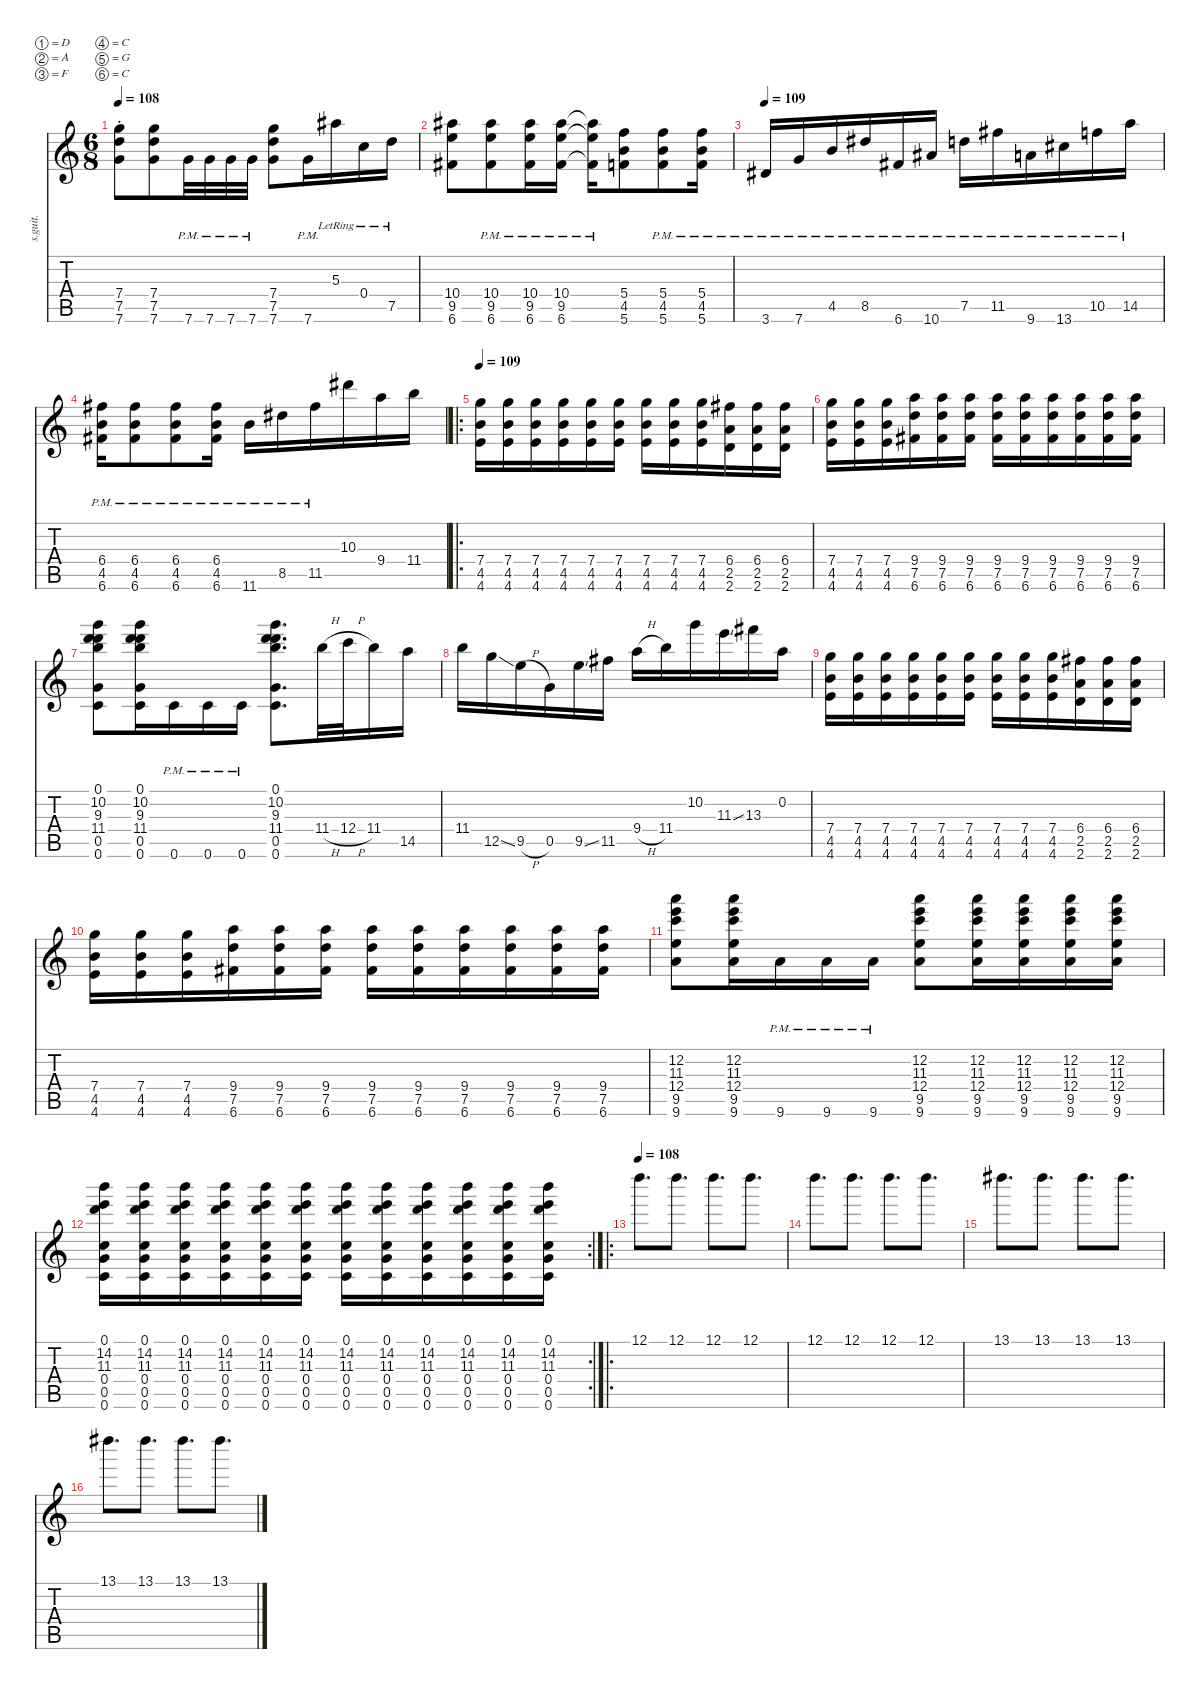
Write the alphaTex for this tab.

\defaultSystemsLayout 4
\hideDynamics
\bracketExtendMode nobrackets
\track ("Octaver effect gt1" "s.guit.") {instrument distortionguitar}
\staff {score tabs}
\tuning (D5 A4 F4 C4 G3 C3)
\ts (6 8)
\tempo 108
\clef g2
\ks c
(7.4{st} 7.5{st} 7.6{st}).8{lyrics (0 "") lyrics (1 "") lyrics (2 "") lyrics (3 "") lyrics (4 "") dy mf} (7.4 7.5 7.6).8{lyrics (0 "") lyrics (1 "") lyrics (2 "") lyrics (3 "") lyrics (4 "")} 7.6{pm}.32{lyrics (0 "") lyrics (1 "") lyrics (2 "") lyrics (3 "") lyrics (4 "")} 7.6{pm}.32{lyrics (0 "") lyrics (1 "") lyrics (2 "") lyrics (3 "") lyrics (4 "")} 7.6{pm}.32{lyrics (0 "") lyrics (1 "") lyrics (2 "") lyrics (3 "") lyrics (4 "")} 7.6{pm}.32{lyrics (0 "") lyrics (1 "") lyrics (2 "") lyrics (3 "") lyrics (4 "")} (7.4 7.5 7.6).8{lyrics (0 "") lyrics (1 "") lyrics (2 "") lyrics (3 "") lyrics (4 "")} 7.6{pm}.16{lyrics (0 "") lyrics (1 "") lyrics (2 "") lyrics (3 "") lyrics (4 "")} 5.3{lr acc #}.16{lyrics (0 "") lyrics (1 "") lyrics (2 "") lyrics (3 "") lyrics (4 "")} 0.4{lr}.16{lyrics (0 "") lyrics (1 "") lyrics (2 "") lyrics (3 "") lyrics (4 "")} 7.5{lr}.16{lyrics (0 "") lyrics (1 "") lyrics (2 "") lyrics (3 "") lyrics (4 "")} |
(10.4{acc #} 9.5 6.6{acc #}).8{lyrics (0 "") lyrics (1 "") lyrics (2 "") lyrics (3 "") lyrics (4 "")} (10.4{pm acc #} 9.5{pm} 6.6{pm acc #}).8{lyrics (0 "") lyrics (1 "") lyrics (2 "") lyrics (3 "") lyrics (4 "")} (10.4{pm acc #} 9.5{pm} 6.6{pm acc #}).16{lyrics (0 "") lyrics (1 "") lyrics (2 "") lyrics (3 "") lyrics (4 "")} (10.4{pm acc #} 9.5{pm} 6.6{pm acc #}).16{lyrics (0 "") lyrics (1 "") lyrics (2 "") lyrics (3 "") lyrics (4 "")} (10.4{pm t acc #} 9.5{pm t} 6.6{pm t acc #}).16{lyrics (0 "") lyrics (1 "") lyrics (2 "") lyrics (3 "") lyrics (4 "")} (5.4 4.5 5.6).8{lyrics (0 "") lyrics (1 "") lyrics (2 "") lyrics (3 "") lyrics (4 "")} (5.4{pm} 4.5{pm} 5.6{pm}).8{lyrics (0 "") lyrics (1 "") lyrics (2 "") lyrics (3 "") lyrics (4 "")} (5.4{pm} 4.5{pm} 5.6{pm}).16{lyrics (0 "") lyrics (1 "") lyrics (2 "") lyrics (3 "") lyrics (4 "")} |
\tempo 109
3.6{pm acc #}.16{lyrics (0 "") lyrics (1 "") lyrics (2 "") lyrics (3 "") lyrics (4 "")} 7.6{pm}.16{lyrics (0 "") lyrics (1 "") lyrics (2 "") lyrics (3 "") lyrics (4 "")} 4.5{pm}.16{lyrics (0 "") lyrics (1 "") lyrics (2 "") lyrics (3 "") lyrics (4 "")} 8.5{pm acc #}.16{lyrics (0 "") lyrics (1 "") lyrics (2 "") lyrics (3 "") lyrics (4 "")} 6.6{pm acc #}.16{lyrics (0 "") lyrics (1 "") lyrics (2 "") lyrics (3 "") lyrics (4 "")} 10.6{pm acc #}.16{lyrics (0 "") lyrics (1 "") lyrics (2 "") lyrics (3 "") lyrics (4 "")} 7.5{pm}.16{lyrics (0 "") lyrics (1 "") lyrics (2 "") lyrics (3 "") lyrics (4 "")} 11.5{pm acc #}.16{lyrics (0 "") lyrics (1 "") lyrics (2 "") lyrics (3 "") lyrics (4 "")} 9.6{pm}.16{lyrics (0 "") lyrics (1 "") lyrics (2 "") lyrics (3 "") lyrics (4 "")} 13.6{pm acc #}.16{lyrics (0 "") lyrics (1 "") lyrics (2 "") lyrics (3 "") lyrics (4 "")} 10.5{pm}.16{lyrics (0 "") lyrics (1 "") lyrics (2 "") lyrics (3 "") lyrics (4 "")} 14.5{pm}.16{lyrics (0 "") lyrics (1 "") lyrics (2 "") lyrics (3 "") lyrics (4 "")} |
(6.4{pm acc #} 4.5{pm} 6.6{pm acc #}).16{lyrics (0 "") lyrics (1 "") lyrics (2 "") lyrics (3 "") lyrics (4 "")} (6.4{pm acc #} 4.5{pm} 6.6{pm acc #}).8{lyrics (0 "") lyrics (1 "") lyrics (2 "") lyrics (3 "") lyrics (4 "")} (6.4{pm acc #} 4.5{pm} 6.6{pm acc #}).8{lyrics (0 "") lyrics (1 "") lyrics (2 "") lyrics (3 "") lyrics (4 "")} (6.4{pm acc #} 4.5{pm} 6.6{pm acc #}).16{lyrics (0 "") lyrics (1 "") lyrics (2 "") lyrics (3 "") lyrics (4 "")} 11.6{pm}.16{lyrics (0 "") lyrics (1 "") lyrics (2 "") lyrics (3 "") lyrics (4 "")} 8.5{pm acc #}.16{lyrics (0 "") lyrics (1 "") lyrics (2 "") lyrics (3 "") lyrics (4 "")} 11.5{pm acc #}.16{lyrics (0 "") lyrics (1 "") lyrics (2 "") lyrics (3 "") lyrics (4 "")} 10.3{acc #}.16{lyrics (0 "") lyrics (1 "") lyrics (2 "") lyrics (3 "") lyrics (4 "")} 9.4.16{lyrics (0 "") lyrics (1 "") lyrics (2 "") lyrics (3 "") lyrics (4 "")} 11.4.16{lyrics (0 "") lyrics (1 "") lyrics (2 "") lyrics (3 "") lyrics (4 "")} |
\ro
\tempo 109
(7.4 4.5 4.6).16{lyrics (0 "") lyrics (1 "") lyrics (2 "") lyrics (3 "") lyrics (4 "")} (7.4 4.5 4.6).16{lyrics (0 "") lyrics (1 "") lyrics (2 "") lyrics (3 "") lyrics (4 "")} (7.4 4.5 4.6).16{lyrics (0 "") lyrics (1 "") lyrics (2 "") lyrics (3 "") lyrics (4 "")} (7.4 4.5 4.6).16{lyrics (0 "") lyrics (1 "") lyrics (2 "") lyrics (3 "") lyrics (4 "")} (7.4 4.5 4.6).16{lyrics (0 "") lyrics (1 "") lyrics (2 "") lyrics (3 "") lyrics (4 "")} (7.4 4.5 4.6).16{lyrics (0 "") lyrics (1 "") lyrics (2 "") lyrics (3 "") lyrics (4 "")} (7.4 4.5 4.6).16{lyrics (0 "") lyrics (1 "") lyrics (2 "") lyrics (3 "") lyrics (4 "")} (7.4 4.5 4.6).16{lyrics (0 "") lyrics (1 "") lyrics (2 "") lyrics (3 "") lyrics (4 "")} (7.4 4.5 4.6).16{lyrics (0 "") lyrics (1 "") lyrics (2 "") lyrics (3 "") lyrics (4 "")} (6.4{acc #} 2.5 2.6).16{lyrics (0 "") lyrics (1 "") lyrics (2 "") lyrics (3 "") lyrics (4 "")} (6.4{acc #} 2.5 2.6).16{lyrics (0 "") lyrics (1 "") lyrics (2 "") lyrics (3 "") lyrics (4 "")} (6.4{acc #} 2.5 2.6).16{lyrics (0 "") lyrics (1 "") lyrics (2 "") lyrics (3 "") lyrics (4 "")} |
(7.4 4.5 4.6).16{lyrics (0 "") lyrics (1 "") lyrics (2 "") lyrics (3 "") lyrics (4 "")} (7.4 4.5 4.6).16{lyrics (0 "") lyrics (1 "") lyrics (2 "") lyrics (3 "") lyrics (4 "")} (7.4 4.5 4.6).16{lyrics (0 "") lyrics (1 "") lyrics (2 "") lyrics (3 "") lyrics (4 "")} (9.4 7.5 6.6{acc #}).16{lyrics (0 "") lyrics (1 "") lyrics (2 "") lyrics (3 "") lyrics (4 "")} (9.4 7.5 6.6{acc #}).16{lyrics (0 "") lyrics (1 "") lyrics (2 "") lyrics (3 "") lyrics (4 "")} (9.4 7.5 6.6{acc #}).16{lyrics (0 "") lyrics (1 "") lyrics (2 "") lyrics (3 "") lyrics (4 "")} (9.4 7.5 6.6{acc #}).16{lyrics (0 "") lyrics (1 "") lyrics (2 "") lyrics (3 "") lyrics (4 "")} (9.4 7.5 6.6{acc #}).16{lyrics (0 "") lyrics (1 "") lyrics (2 "") lyrics (3 "") lyrics (4 "")} (9.4 7.5 6.6{acc #}).16{lyrics (0 "") lyrics (1 "") lyrics (2 "") lyrics (3 "") lyrics (4 "")} (9.4 7.5 6.6{acc #}).16{lyrics (0 "") lyrics (1 "") lyrics (2 "") lyrics (3 "") lyrics (4 "")} (9.4 7.5 6.6{acc #}).16{lyrics (0 "") lyrics (1 "") lyrics (2 "") lyrics (3 "") lyrics (4 "")} (9.4 7.5 6.6{acc #}).16{lyrics (0 "") lyrics (1 "") lyrics (2 "") lyrics (3 "") lyrics (4 "")} |
(0.1 10.2 9.3 11.4 0.5 0.6).8{lyrics (0 "") lyrics (1 "") lyrics (2 "") lyrics (3 "") lyrics (4 "")} (0.1 10.2 9.3 11.4 0.5 0.6).16{lyrics (0 "") lyrics (1 "") lyrics (2 "") lyrics (3 "") lyrics (4 "")} 0.6{pm}.16{lyrics (0 "") lyrics (1 "") lyrics (2 "") lyrics (3 "") lyrics (4 "")} 0.6{pm}.16{lyrics (0 "") lyrics (1 "") lyrics (2 "") lyrics (3 "") lyrics (4 "")} 0.6{pm}.16{lyrics (0 "") lyrics (1 "") lyrics (2 "") lyrics (3 "") lyrics (4 "")} (0.1 10.2 9.3 11.4 0.5 0.6).8{d lyrics (0 "") lyrics (1 "") lyrics (2 "") lyrics (3 "") lyrics (4 "")} 11.4{h}.32{lyrics (0 "") lyrics (1 "") lyrics (2 "") lyrics (3 "") lyrics (4 "")} 12.4{h}.32{lyrics (0 "") lyrics (1 "") lyrics (2 "") lyrics (3 "") lyrics (4 "")} 11.4.16{lyrics (0 "") lyrics (1 "") lyrics (2 "") lyrics (3 "") lyrics (4 "")} 14.5.16{lyrics (0 "") lyrics (1 "") lyrics (2 "") lyrics (3 "") lyrics (4 "")} |
11.4.16{lyrics (0 "") lyrics (1 "") lyrics (2 "") lyrics (3 "") lyrics (4 "")} 12.5{ss}.16{lyrics (0 "") lyrics (1 "") lyrics (2 "") lyrics (3 "") lyrics (4 "")} 9.5{h}.16{lyrics (0 "") lyrics (1 "") lyrics (2 "") lyrics (3 "") lyrics (4 "")} 0.5.16{lyrics (0 "") lyrics (1 "") lyrics (2 "") lyrics (3 "") lyrics (4 "")} 9.5{ss}.16{lyrics (0 "") lyrics (1 "") lyrics (2 "") lyrics (3 "") lyrics (4 "")} 11.5{acc #}.16{lyrics (0 "") lyrics (1 "") lyrics (2 "") lyrics (3 "") lyrics (4 "")} 9.4{h}.16{lyrics (0 "") lyrics (1 "") lyrics (2 "") lyrics (3 "") lyrics (4 "")} 11.4.16{lyrics (0 "") lyrics (1 "") lyrics (2 "") lyrics (3 "") lyrics (4 "")} 10.2.16{lyrics (0 "") lyrics (1 "") lyrics (2 "") lyrics (3 "") lyrics (4 "")} 11.3{ss}.16{lyrics (0 "") lyrics (1 "") lyrics (2 "") lyrics (3 "") lyrics (4 "")} 13.3{acc #}.16{lyrics (0 "") lyrics (1 "") lyrics (2 "") lyrics (3 "") lyrics (4 "")} 0.2.16{lyrics (0 "") lyrics (1 "") lyrics (2 "") lyrics (3 "") lyrics (4 "")} |
(7.4 4.5 4.6).16{lyrics (0 "") lyrics (1 "") lyrics (2 "") lyrics (3 "") lyrics (4 "")} (7.4 4.5 4.6).16{lyrics (0 "") lyrics (1 "") lyrics (2 "") lyrics (3 "") lyrics (4 "")} (7.4 4.5 4.6).16{lyrics (0 "") lyrics (1 "") lyrics (2 "") lyrics (3 "") lyrics (4 "")} (7.4 4.5 4.6).16{lyrics (0 "") lyrics (1 "") lyrics (2 "") lyrics (3 "") lyrics (4 "")} (7.4 4.5 4.6).16{lyrics (0 "") lyrics (1 "") lyrics (2 "") lyrics (3 "") lyrics (4 "")} (7.4 4.5 4.6).16{lyrics (0 "") lyrics (1 "") lyrics (2 "") lyrics (3 "") lyrics (4 "")} (7.4 4.5 4.6).16{lyrics (0 "") lyrics (1 "") lyrics (2 "") lyrics (3 "") lyrics (4 "")} (7.4 4.5 4.6).16{lyrics (0 "") lyrics (1 "") lyrics (2 "") lyrics (3 "") lyrics (4 "")} (7.4 4.5 4.6).16{lyrics (0 "") lyrics (1 "") lyrics (2 "") lyrics (3 "") lyrics (4 "")} (6.4{acc #} 2.5 2.6).16{lyrics (0 "") lyrics (1 "") lyrics (2 "") lyrics (3 "") lyrics (4 "")} (6.4{acc #} 2.5 2.6).16{lyrics (0 "") lyrics (1 "") lyrics (2 "") lyrics (3 "") lyrics (4 "")} (6.4{acc #} 2.5 2.6).16{lyrics (0 "") lyrics (1 "") lyrics (2 "") lyrics (3 "") lyrics (4 "")} |
(7.4 4.5 4.6).16{lyrics (0 "") lyrics (1 "") lyrics (2 "") lyrics (3 "") lyrics (4 "")} (7.4 4.5 4.6).16{lyrics (0 "") lyrics (1 "") lyrics (2 "") lyrics (3 "") lyrics (4 "")} (7.4 4.5 4.6).16{lyrics (0 "") lyrics (1 "") lyrics (2 "") lyrics (3 "") lyrics (4 "")} (9.4 7.5 6.6{acc #}).16{lyrics (0 "") lyrics (1 "") lyrics (2 "") lyrics (3 "") lyrics (4 "")} (9.4 7.5 6.6{acc #}).16{lyrics (0 "") lyrics (1 "") lyrics (2 "") lyrics (3 "") lyrics (4 "")} (9.4 7.5 6.6{acc #}).16{lyrics (0 "") lyrics (1 "") lyrics (2 "") lyrics (3 "") lyrics (4 "")} (9.4 7.5 6.6{acc #}).16{lyrics (0 "") lyrics (1 "") lyrics (2 "") lyrics (3 "") lyrics (4 "")} (9.4 7.5 6.6{acc #}).16{lyrics (0 "") lyrics (1 "") lyrics (2 "") lyrics (3 "") lyrics (4 "")} (9.4 7.5 6.6{acc #}).16{lyrics (0 "") lyrics (1 "") lyrics (2 "") lyrics (3 "") lyrics (4 "")} (9.4 7.5 6.6{acc #}).16{lyrics (0 "") lyrics (1 "") lyrics (2 "") lyrics (3 "") lyrics (4 "")} (9.4 7.5 6.6{acc #}).16{lyrics (0 "") lyrics (1 "") lyrics (2 "") lyrics (3 "") lyrics (4 "")} (9.4 7.5 6.6{acc #}).16{lyrics (0 "") lyrics (1 "") lyrics (2 "") lyrics (3 "") lyrics (4 "")} |
(12.2 11.3 12.4 9.5 9.6).8{lyrics (0 "") lyrics (1 "") lyrics (2 "") lyrics (3 "") lyrics (4 "")} (12.2 11.3 12.4 9.5 9.6).16{lyrics (0 "") lyrics (1 "") lyrics (2 "") lyrics (3 "") lyrics (4 "")} 9.6{pm}.16{lyrics (0 "") lyrics (1 "") lyrics (2 "") lyrics (3 "") lyrics (4 "")} 9.6{pm}.16{lyrics (0 "") lyrics (1 "") lyrics (2 "") lyrics (3 "") lyrics (4 "")} 9.6{pm}.16{lyrics (0 "") lyrics (1 "") lyrics (2 "") lyrics (3 "") lyrics (4 "")} (12.2 11.3 12.4 9.5 9.6).8{lyrics (0 "") lyrics (1 "") lyrics (2 "") lyrics (3 "") lyrics (4 "")} (12.2 11.3 12.4 9.5 9.6).16{lyrics (0 "") lyrics (1 "") lyrics (2 "") lyrics (3 "") lyrics (4 "")} (12.2 11.3 12.4 9.5 9.6).16{lyrics (0 "") lyrics (1 "") lyrics (2 "") lyrics (3 "") lyrics (4 "")} (12.2 11.3 12.4 9.5 9.6).16{lyrics (0 "") lyrics (1 "") lyrics (2 "") lyrics (3 "") lyrics (4 "")} (12.2 11.3 12.4 9.5 9.6).16{lyrics (0 "") lyrics (1 "") lyrics (2 "") lyrics (3 "") lyrics (4 "")} |
\rc 2
(0.1 14.2 11.3 0.4 0.5 0.6).16{lyrics (0 "") lyrics (1 "") lyrics (2 "") lyrics (3 "") lyrics (4 "")} (0.1 14.2 11.3 0.4 0.5 0.6).16{lyrics (0 "") lyrics (1 "") lyrics (2 "") lyrics (3 "") lyrics (4 "")} (0.1 14.2 11.3 0.4 0.5 0.6).16{lyrics (0 "") lyrics (1 "") lyrics (2 "") lyrics (3 "") lyrics (4 "")} (0.1 14.2 11.3 0.4 0.5 0.6).16{lyrics (0 "") lyrics (1 "") lyrics (2 "") lyrics (3 "") lyrics (4 "")} (0.1 14.2 11.3 0.4 0.5 0.6).16{lyrics (0 "") lyrics (1 "") lyrics (2 "") lyrics (3 "") lyrics (4 "")} (0.1 14.2 11.3 0.4 0.5 0.6).16{lyrics (0 "") lyrics (1 "") lyrics (2 "") lyrics (3 "") lyrics (4 "")} (0.1 14.2 11.3 0.4 0.5 0.6).16{lyrics (0 "") lyrics (1 "") lyrics (2 "") lyrics (3 "") lyrics (4 "")} (0.1 14.2 11.3 0.4 0.5 0.6).16{lyrics (0 "") lyrics (1 "") lyrics (2 "") lyrics (3 "") lyrics (4 "")} (0.1 14.2 11.3 0.4 0.5 0.6).16{lyrics (0 "") lyrics (1 "") lyrics (2 "") lyrics (3 "") lyrics (4 "")} (0.1 14.2 11.3 0.4 0.5 0.6).16{lyrics (0 "") lyrics (1 "") lyrics (2 "") lyrics (3 "") lyrics (4 "")} (0.1 14.2 11.3 0.4 0.5 0.6).16{lyrics (0 "") lyrics (1 "") lyrics (2 "") lyrics (3 "") lyrics (4 "")} (0.1 14.2 11.3 0.4 0.5 0.6).16{lyrics (0 "") lyrics (1 "") lyrics (2 "") lyrics (3 "") lyrics (4 "")} |
\ro
\tempo 108
12.1.8{d lyrics (0 "") lyrics (1 "") lyrics (2 "") lyrics (3 "") lyrics (4 "")} 12.1.8{d lyrics (0 "") lyrics (1 "") lyrics (2 "") lyrics (3 "") lyrics (4 "")} 12.1.8{d lyrics (0 "") lyrics (1 "") lyrics (2 "") lyrics (3 "") lyrics (4 "")} 12.1.8{d lyrics (0 "") lyrics (1 "") lyrics (2 "") lyrics (3 "") lyrics (4 "")} |
12.1.8{d lyrics (0 "") lyrics (1 "") lyrics (2 "") lyrics (3 "") lyrics (4 "")} 12.1.8{d lyrics (0 "") lyrics (1 "") lyrics (2 "") lyrics (3 "") lyrics (4 "")} 12.1.8{d lyrics (0 "") lyrics (1 "") lyrics (2 "") lyrics (3 "") lyrics (4 "")} 12.1.8{d lyrics (0 "") lyrics (1 "") lyrics (2 "") lyrics (3 "") lyrics (4 "")} |
13.1{acc #}.8{d lyrics (0 "") lyrics (1 "") lyrics (2 "") lyrics (3 "") lyrics (4 "")} 13.1{acc #}.8{d lyrics (0 "") lyrics (1 "") lyrics (2 "") lyrics (3 "") lyrics (4 "")} 13.1{acc #}.8{d lyrics (0 "") lyrics (1 "") lyrics (2 "") lyrics (3 "") lyrics (4 "")} 13.1{acc #}.8{d lyrics (0 "") lyrics (1 "") lyrics (2 "") lyrics (3 "") lyrics (4 "")} |
13.1{acc #}.8{d lyrics (0 "") lyrics (1 "") lyrics (2 "") lyrics (3 "") lyrics (4 "")} 13.1{acc #}.8{d lyrics (0 "") lyrics (1 "") lyrics (2 "") lyrics (3 "") lyrics (4 "")} 13.1{acc #}.8{d lyrics (0 "") lyrics (1 "") lyrics (2 "") lyrics (3 "") lyrics (4 "")} 13.1{acc #}.8{d lyrics (0 "") lyrics (1 "") lyrics (2 "") lyrics (3 "") lyrics (4 "")}
